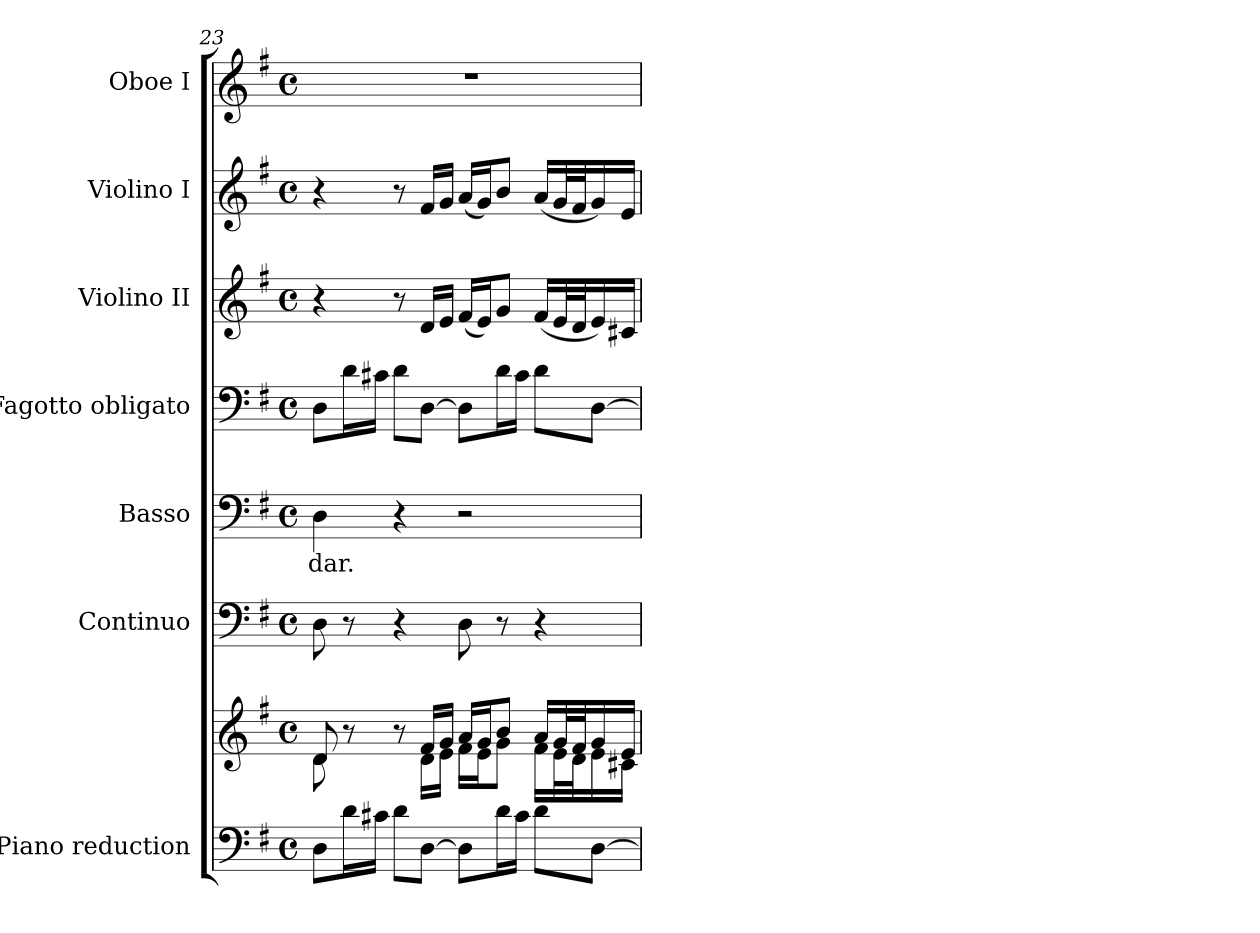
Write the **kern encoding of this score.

**kern	**kern	**kern	**kern	**text	**kern	**kern	**kern	**kern
*part7	*part7	*part6	*part5	*part5	*part4	*part3	*part2	*part1
*staff8	*staff7	*staff6	*staff5	*staff5	*staff4	*staff3	*staff2	*staff1
*I"Piano reduction	*	*I"Continuo	*I"Basso	*	*I"Fagotto obligato	*I"Violino II	*I"Violino I	*I"Oboe I
*I'Pno	*	*	*	*	*	*I'Vln	*I'Vln	*I'Ob
!!LO:LB:g=z
*clefF4	*clefG2	*clefF4	*clefF4	*	*clefF4	*clefG2	*clefG2	*clefG2
*k[f#]	*k[f#]	*k[f#]	*k[f#]	*	*k[f#]	*k[f#]	*k[f#]	*k[f#]
*M4/4	*M4/4	*M4/4	*M4/4	*	*M4/4	*M4/4	*M4/4	*M4/4
*met(c)	*met(c)	*met(c)	*met(c)	*	*met(c)	*met(c)	*met(c)	*met(c)
=23	=23	=23	=23	=23	=23	=23	=23	=23
*	*^	*	*	*	*	*	*	*
!	!	!	!	!	!LO:LY:b	!	!	!	!
8D\L	8d/	8d\	8D\	4D\	-dar.	8D\L	4r	4r	1r
16d\L	8r	8ryy	8r	.	.	16d\L	.	.	.
16c#X\JJ	.	.	.	.	.	16c#X\JJ	.	.	.
8d\L	8r	8ryy	4r	4r	.	8d\L	8r	8r	.
[8D\J	16f#/LL	16d\LL	.	.	.	[8D\J	16d/LL	16f#/LL	.
.	16g/JJ	16e\JJ	.	.	.	.	16e/JJ	16g/JJ	.
8D\L]	16a/LL	16f#\LL	8D\	2r	.	8D\L]	(<16f#/LL	(<16a/LL	.
.	16g/J	16e\J	.	.	.	.	16e/J)	16g/J)	.
16d\L	8b/J	8g\J	8r	.	.	16d\L	8g/J	8b/J	.
16c#\JJ	.	.	.	.	.	16c#\JJ	.	.	.
8d\L	16a/LL	16f#\LL	4r	.	.	8d\L	(<16f#/LL	(<16a/LL	.
.	32g/L	32e\L	.	.	.	.	32e/L	32g/L	.
.	32f#/J	32d\J	.	.	.	.	32d/J	32f#/J	.
[8D\J	16g/	16e\	.	.	.	[8D\J	16e/)	16g/)	.
.	16e/JJ	16c#X\JJ	.	.	.	.	16c#X/JJ	16e/JJ	.
*	*v	*v	*	*	*	*	*	*	*
=	=	=	=	=	=	=	=	=
*-	*-	*-	*-	*-	*-	*-	*-	*-
